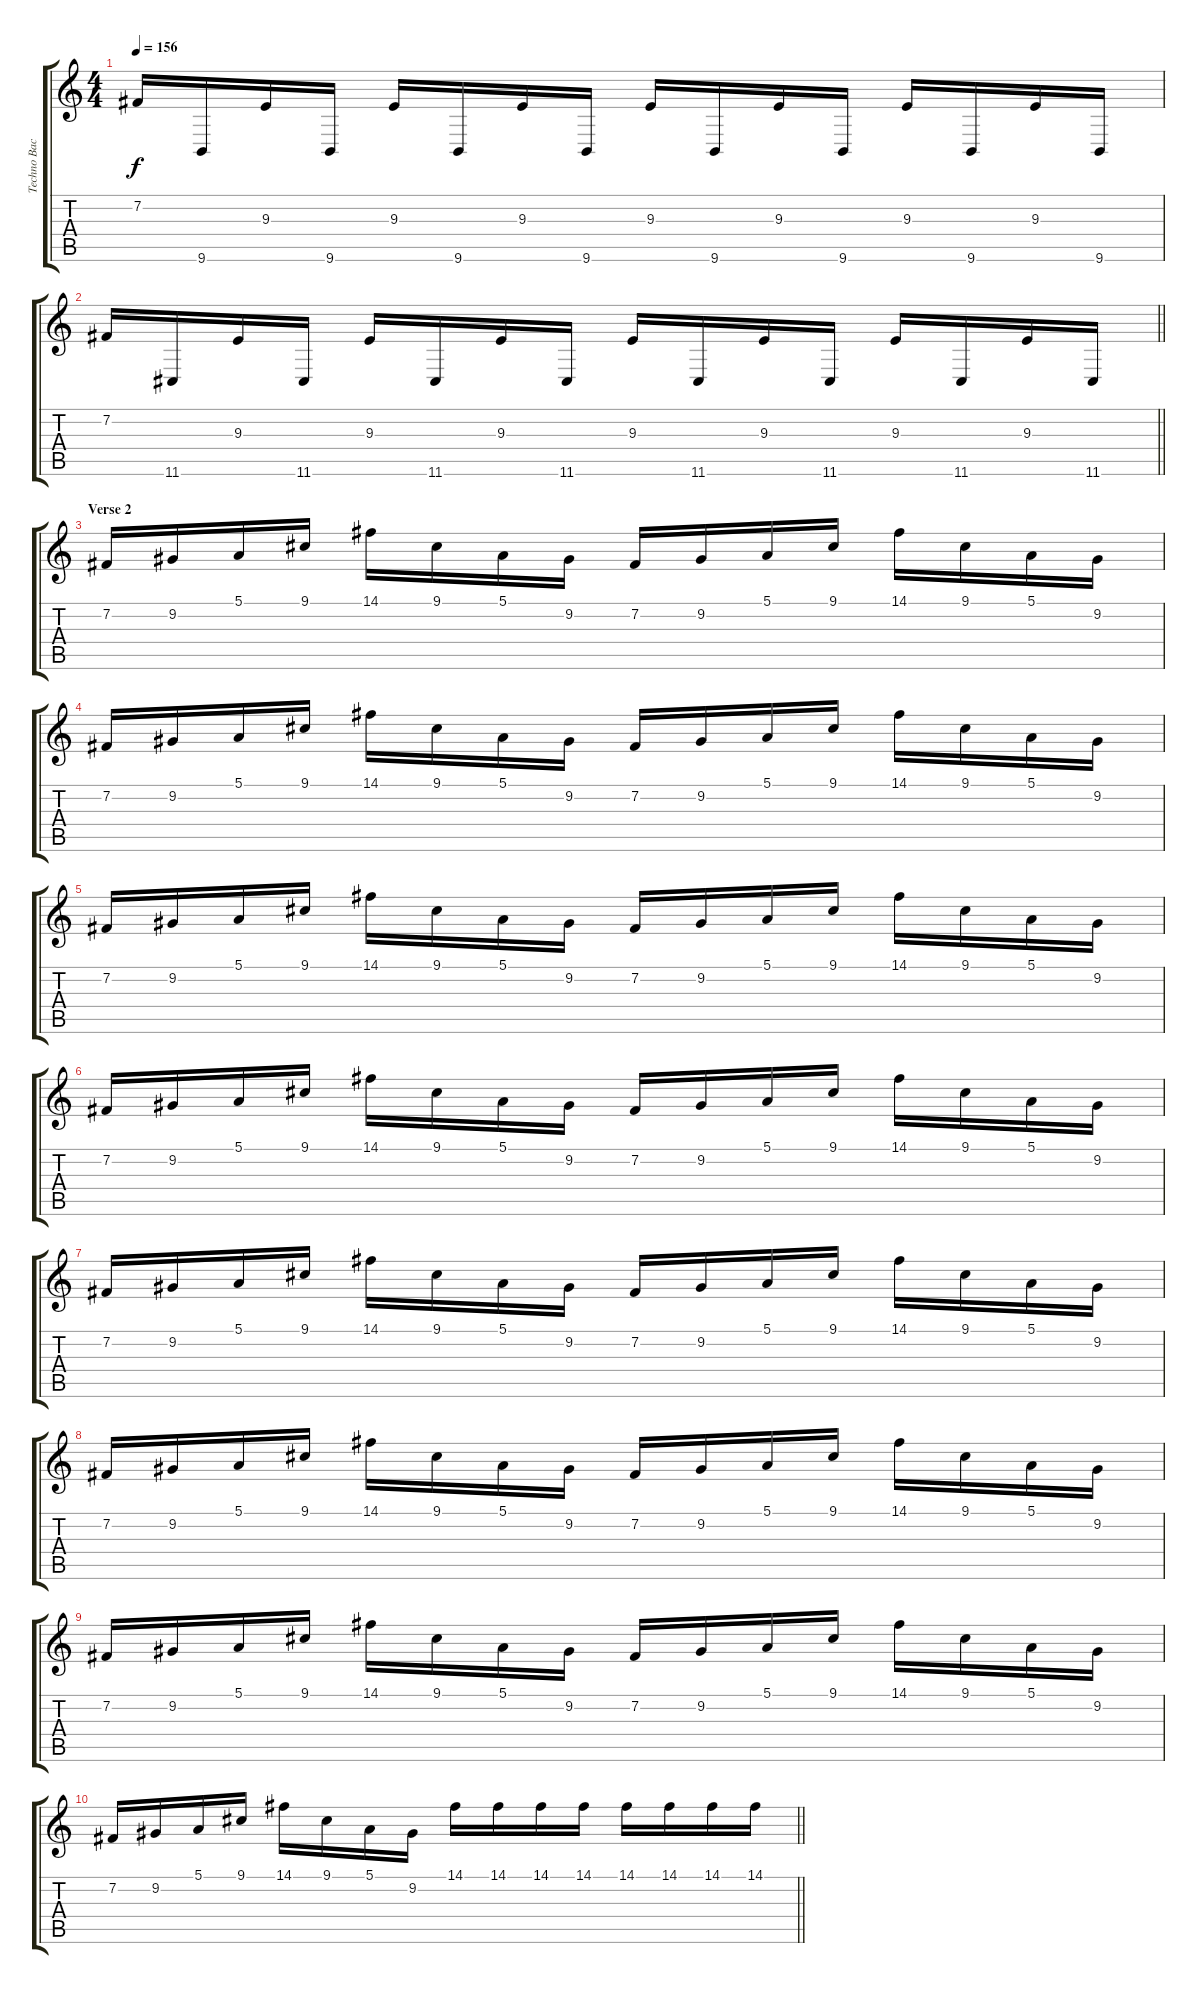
\track ("Techno Back-up" "Techno Bac") {instrument lead1square}
\staff {score tabs}
\tuning (E4 B3 G3 D3 A2 D2) {hide}
\ts (4 4)
\tempo 156
\clef g2
\ks c
7.2.16{dy f} 9.6.16 9.3.16 9.6.16 9.3.16 9.6.16 9.3.16 9.6.16 9.3.16 9.6.16 9.3.16 9.6.16 9.3.16 9.6.16 9.3.16 9.6.16 |
\barLineRight lightlight
7.2.16 11.6.16 9.3.16 11.6.16 9.3.16 11.6.16 9.3.16 11.6.16 9.3.16 11.6.16 9.3.16 11.6.16 9.3.16 11.6.16 9.3.16 11.6.16 |
\section ("" "Verse 2")
7.2.16 9.2.16 5.1.16 9.1.16 14.1.16 9.1.16 5.1.16 9.2.16 7.2.16 9.2.16 5.1.16 9.1.16 14.1.16 9.1.16 5.1.16 9.2.16 |
7.2.16 9.2.16 5.1.16 9.1.16 14.1.16 9.1.16 5.1.16 9.2.16 7.2.16 9.2.16 5.1.16 9.1.16 14.1.16 9.1.16 5.1.16 9.2.16 |
7.2.16 9.2.16 5.1.16 9.1.16 14.1.16 9.1.16 5.1.16 9.2.16 7.2.16 9.2.16 5.1.16 9.1.16 14.1.16 9.1.16 5.1.16 9.2.16 |
7.2.16 9.2.16 5.1.16 9.1.16 14.1.16 9.1.16 5.1.16 9.2.16 7.2.16 9.2.16 5.1.16 9.1.16 14.1.16 9.1.16 5.1.16 9.2.16 |
7.2.16 9.2.16 5.1.16 9.1.16 14.1.16 9.1.16 5.1.16 9.2.16 7.2.16 9.2.16 5.1.16 9.1.16 14.1.16 9.1.16 5.1.16 9.2.16 |
7.2.16 9.2.16 5.1.16 9.1.16 14.1.16 9.1.16 5.1.16 9.2.16 7.2.16 9.2.16 5.1.16 9.1.16 14.1.16 9.1.16 5.1.16 9.2.16 |
7.2.16 9.2.16 5.1.16 9.1.16 14.1.16 9.1.16 5.1.16 9.2.16 7.2.16 9.2.16 5.1.16 9.1.16 14.1.16 9.1.16 5.1.16 9.2.16 |
\barLineRight lightlight
7.2.16 9.2.16 5.1.16 9.1.16 14.1.16 9.1.16 5.1.16 9.2.16 14.1.16 14.1.16 14.1.16 14.1.16 14.1.16 14.1.16 14.1.16 14.1.16
